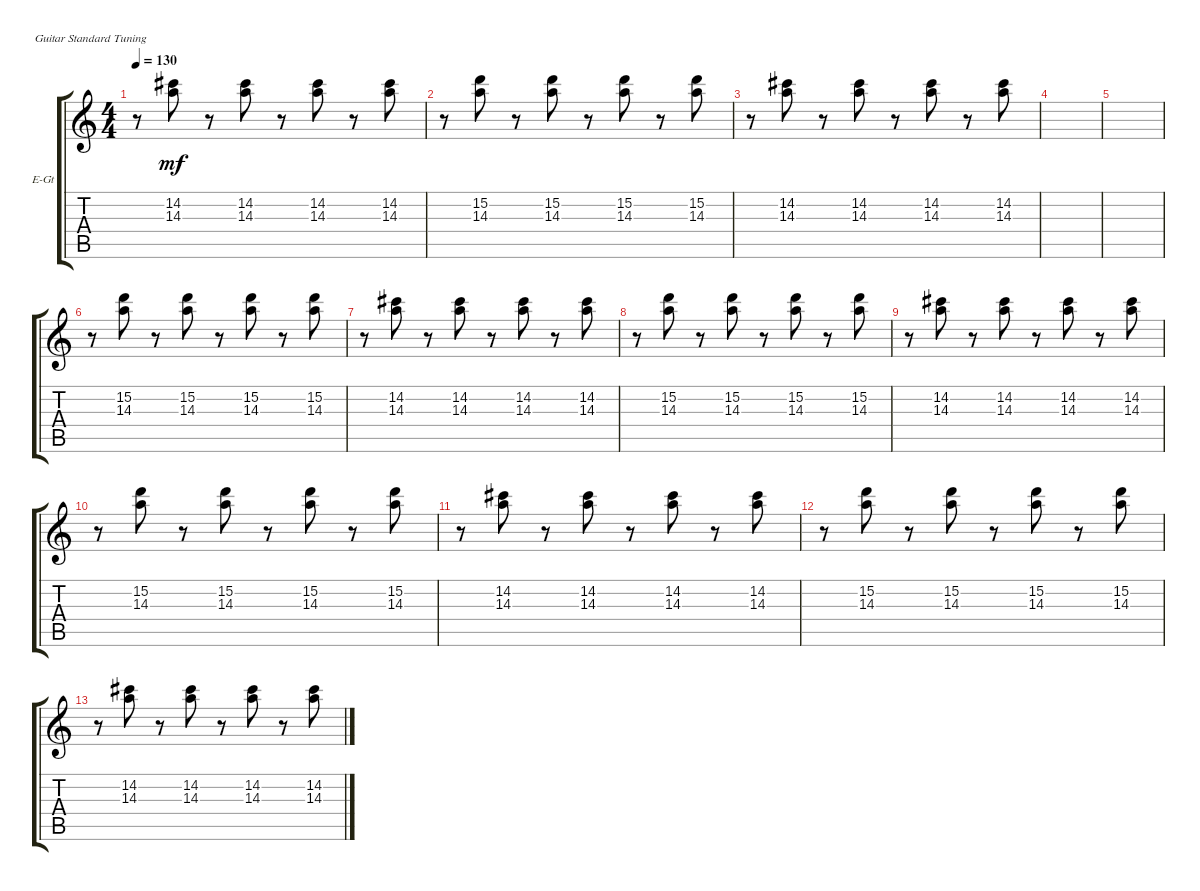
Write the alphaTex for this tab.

\defaultSystemsLayout 4
\bracketExtendMode groupsimilarinstruments
\firstSystemTrackNameOrientation horizontal
\otherSystemsTrackNameOrientation horizontal
\track ("Electric Guitar" "E-Gt") {instrument overdrivenguitar}
\staff {score tabs}
\tuning (E4 B3 G3 D3 A2 E2)
\ts (4 4)
\tempo 130
\clef g2
\scale
0.333333
\ks c
r.8{dy mf} (14.3 14.2).8 r.8 (14.3 14.2).8 r.8 (14.3 14.2).8 r.8 (14.3 14.2).8 |
\scale
0.333333 r.8 (14.3 15.2).8 r.8 (14.3 15.2).8 r.8 (14.3 15.2).8 r.8 (14.3 15.2).8 |
\scale
0.333333 r.8 (14.3 14.2).8 r.8 (14.3 14.2).8 r.8 (14.3 14.2).8 r.8 (14.3 14.2).8 |
|
|
r.8 (14.3 15.2).8 r.8 (14.3 15.2).8 r.8 (14.3 15.2).8 r.8 (14.3 15.2).8 |
r.8 (14.3 14.2).8 r.8 (14.3 14.2).8 r.8 (14.3 14.2).8 r.8 (14.3 14.2).8 |
r.8 (14.3 15.2).8 r.8 (14.3 15.2).8 r.8 (14.3 15.2).8 r.8 (14.3 15.2).8 |
r.8 (14.3 14.2).8 r.8 (14.3 14.2).8 r.8 (14.3 14.2).8 r.8 (14.3 14.2).8 |
r.8 (14.3 15.2).8 r.8 (14.3 15.2).8 r.8 (14.3 15.2).8 r.8 (14.3 15.2).8 |
r.8 (14.3 14.2).8 r.8 (14.3 14.2).8 r.8 (14.3 14.2).8 r.8 (14.3 14.2).8 |
r.8 (14.3 15.2).8 r.8 (14.3 15.2).8 r.8 (14.3 15.2).8 r.8 (14.3 15.2).8 |
r.8 (14.3 14.2).8 r.8 (14.3 14.2).8 r.8 (14.3 14.2).8 r.8 (14.3 14.2).8
